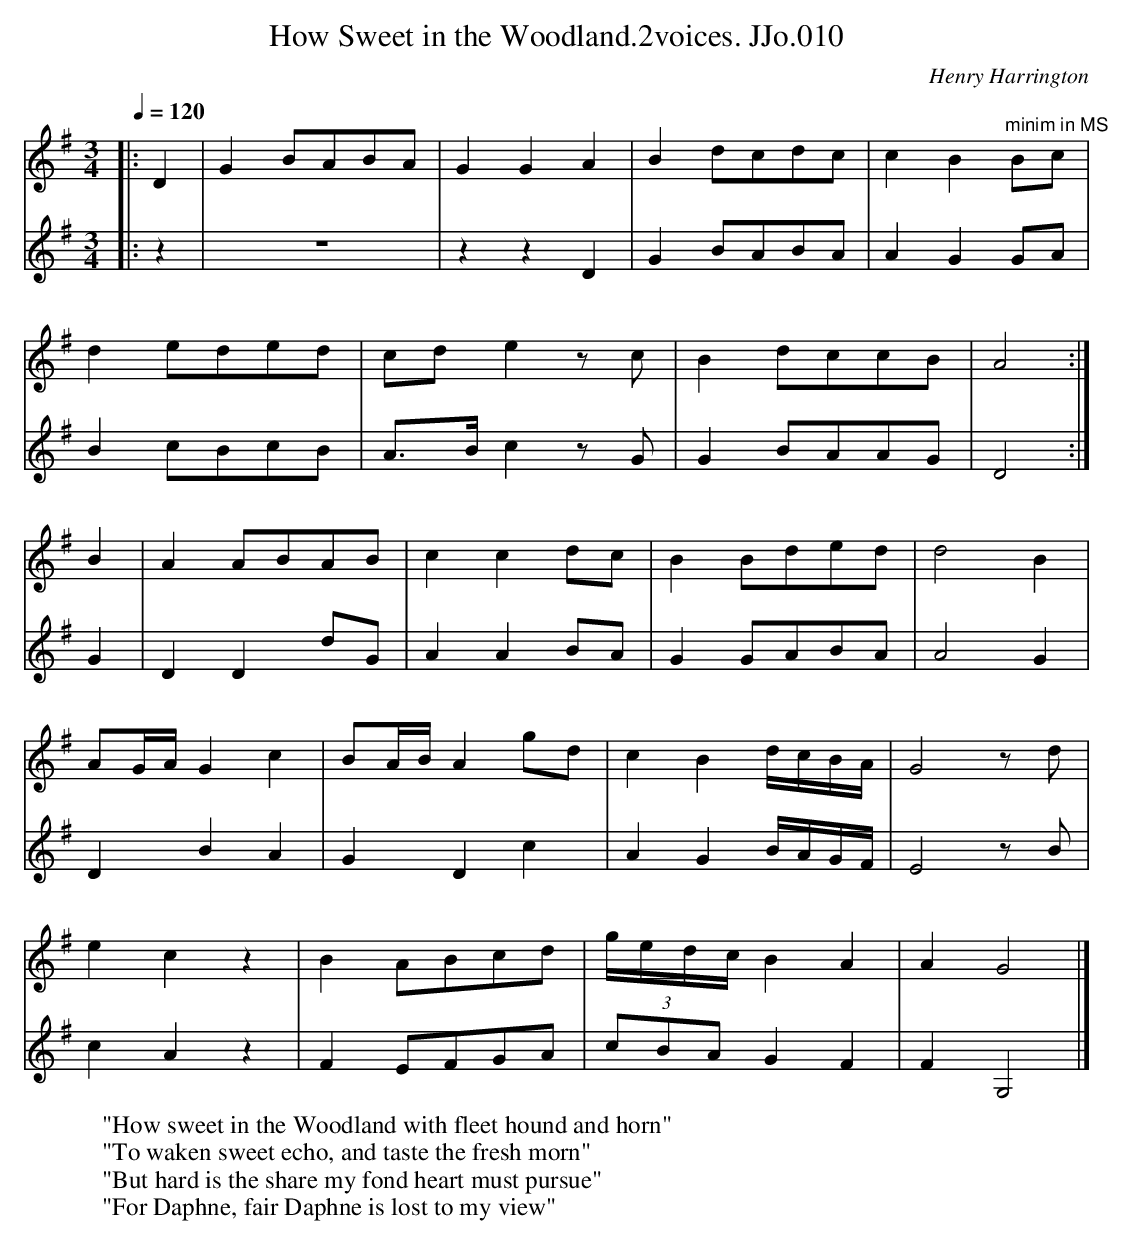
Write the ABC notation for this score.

X:1
T:How Sweet in the Woodland.2voices. JJo.010
C:Henry Harrington
W:"How sweet in the Woodland with fleet hound and horn"
W:"To waken sweet echo, and taste the fresh morn"
W:"But hard is the share my fond heart must pursue"
W:"For Daphne, fair Daphne is lost to my view"
M:3/4
L:1/8
Q:1/4=120
K:G
[V:1]|:D2|G2 BABA|G2G2A2|B2dcdc|c2 B2"^minim in MS" Bc|
[V:2]|:z2|z6|z2z2D2|G2BABA|A2G2GA|
[V:1]d2eded|cde2zc|B2 dccB|A4:|
[V:2]B2 cBcB|A>B c2zG|G2BAAG|D4:|
[V:1]B2|A2ABAB|c2 c2dc|B2 Bded|d4 B2|
[V:2]G2|D2D2dG|A2A2BA|G2GABA|A4G2|
[V:1]AG/A/ G2c2|BA/B/ A2 gd|c2B2 d/c/B/A/|G4zd|
[V:2]D2B2A2|G2D2c2|A2G2B/A/G/F/|E4zB|
[V:1]e2c2z2|B2 ABcd|g/e/d/c/ B2 A2|A2G4|]
[V:2]c2A2z2|F2 EFGA|(3cBAG2F2|F2G,4|]
